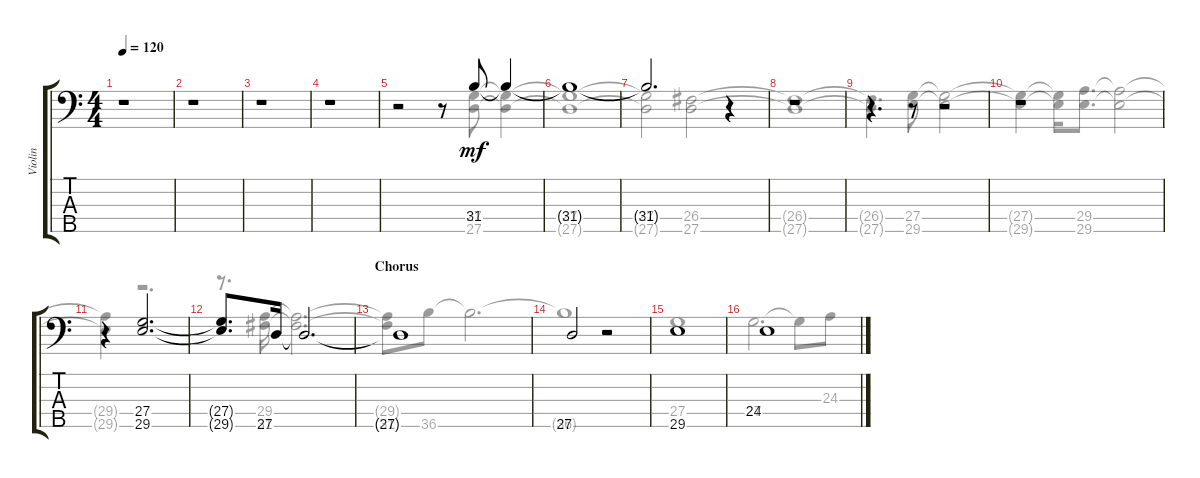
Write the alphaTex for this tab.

\track ("Violin" "Violin") {instrument stringensemble2}
\staff {score tabs}
\tuning (G2 D2 A1 E1 B0) {hide}
\voice
\ts (4 4)
\tempo 120
\clef f4
\ks aminor
r.1{dy mf} |
r.1 |
r.1 |
r.1 |
r.2 r.8 31.4.8 31.4{t}.4 |
31.4{t}.1 |
31.4{t}.2{d} r.4 |
r.1 |
r.4{d} r.8 r.2 |
r.1 |
r.4 (27.4 29.5).2{d} |
(27.4{t} 29.5{t}).8{d} 27.5.16 27.5{t}.2{d} |
\section ("" "Chorus")
27.5{t}.1 |
27.5.2 r.2 |
29.5.1 |
24.4.1
\voice
\clef f4
\ottava regular
\simile none
\ks aminor
|
|
|
|
r.2 r.8 (27.4 27.5).8 (27.4{t} 27.5{t}).4 |
(27.4{t} 27.5{t}).1 |
(27.4{t} 27.5{t}).2 (26.4 27.5).2 |
(26.4{t} 27.5{t}).1 |
(26.4{t} 27.5{t}).4{d} (27.4 29.5).8 (27.4{t} 29.5{t}).2 |
(27.4{t} 29.5{t}).4 (27.4{t} 29.5{t}).16 (29.4 29.5).8{d} (29.4{t} 29.5{t}).2 |
(29.4{t} 29.5{t}).4 r.2{d} |
r.8{d} (29.4 31.5).16 (29.4{t} 31.5{t}).2{d} |
(29.4{t} 31.5{t}).8 36.5.8 36.5{t}.2{d} |
36.5{t}.1 |
27.4.1 |
27.4.2{d} 27.4{t}.8 24.3.8
